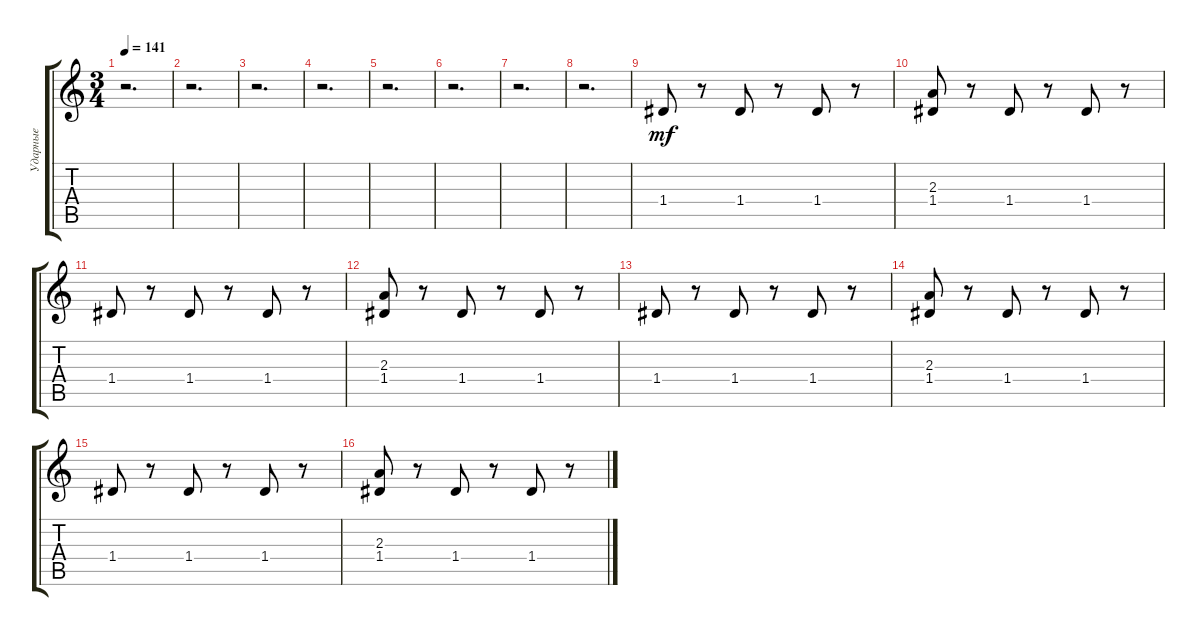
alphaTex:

\track ("Ударные" "Ударные") {instrument acousticguitarnylon}
\staff {score tabs}
\tuning (E4 B3 G3 D3 A2 E2) {hide}
\ts (3 4)
\tempo 141
\clef g2
\ks c
r.2{d dy mp} |
r.2{d} |
r.2{d} |
r.2{d} |
r.2{d} |
r.2{d} |
r.2{d} |
r.2{d} |
1.4.8{dy mf} r.8 1.4.8 r.8 1.4.8 r.8 |
(2.3 1.4).8 r.8 1.4.8 r.8 1.4.8 r.8 |
1.4.8 r.8 1.4.8 r.8 1.4.8 r.8 |
(2.3 1.4).8 r.8 1.4.8 r.8 1.4.8 r.8 |
1.4.8 r.8 1.4.8 r.8 1.4.8 r.8 |
(2.3 1.4).8 r.8 1.4.8 r.8 1.4.8 r.8 |
1.4.8 r.8 1.4.8 r.8 1.4.8 r.8 |
(2.3 1.4).8 r.8 1.4.8 r.8 1.4.8 r.8
